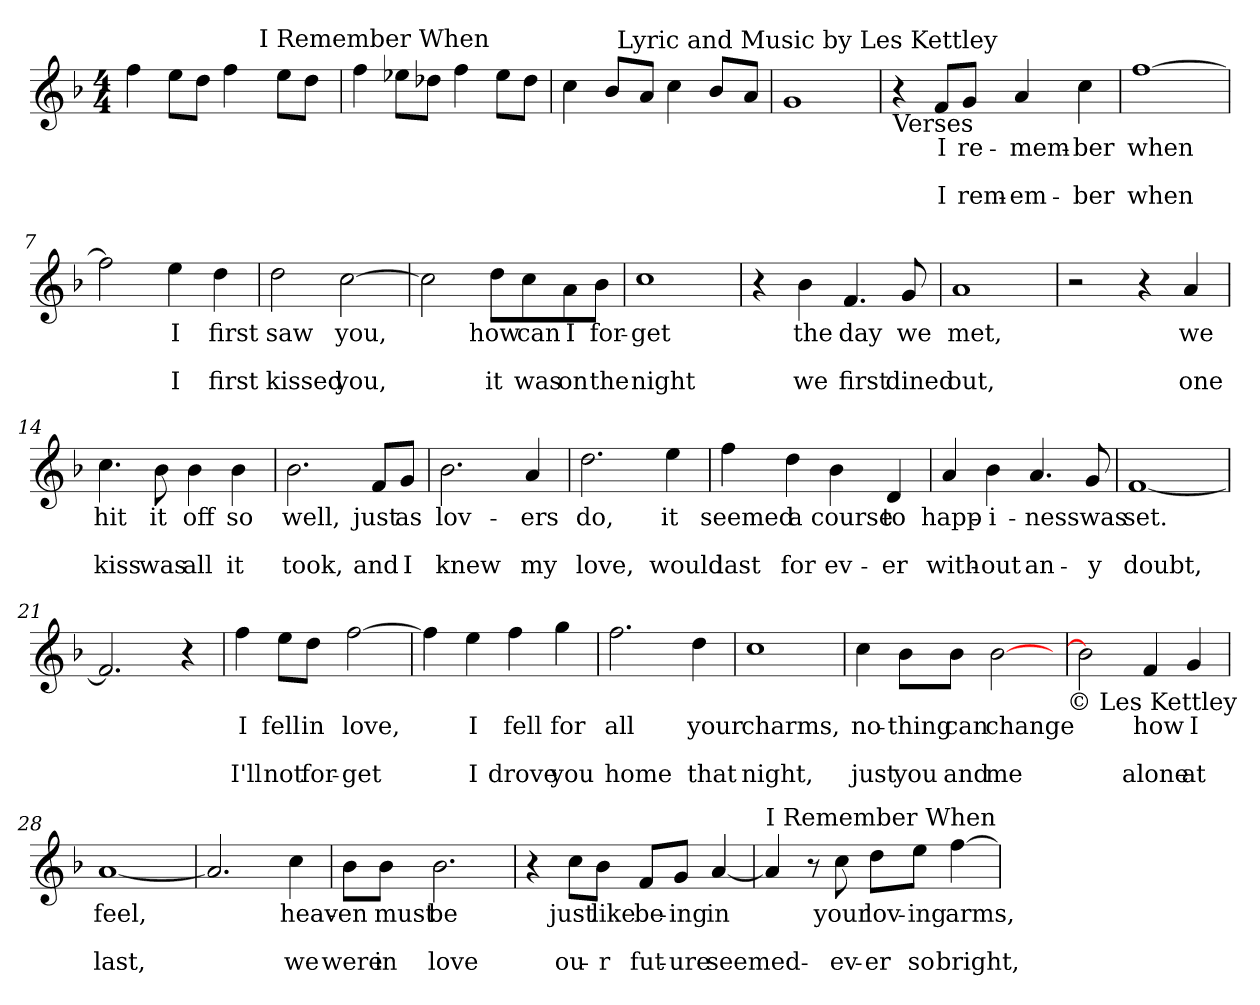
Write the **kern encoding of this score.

**kern	**text	**text	**text
*part1	*part1	*part1	*part1
*staff1	*staff1	*staff1	*staff1
*clefG2	*	*	*
*k[b-]	*	*	*
*F:	*	*	*
*M4/4	*	*	*
*MM100	*	*	*
=1	=1	=1	=1
!LO:TX:b:t=verses	!	!	!
!LO:TX:b:t=Intro	!	!	!
!LO:TX:b:t=to	!	!	!
*^	*	*	*
4ff\	2ryy	.	.	.
8ee\L	.	.	.	.
8dd\J	.	.	.	.
4ff\	8.ryy	.	.	.
!	!LO:TX:a:t=I Remember When	!	!	!
.	4ryy	.	.	.
8ee\L	.	.	.	.
8dd\J	.	.	.	.
.	16ryy	.	.	.
*v	*v	*	*	*
=2	=2	=2	=2
4ff\	.	.	.
8ee-X\L	.	.	.
8dd-X\J	.	.	.
4ff\	.	.	.
8ee-\L	.	.	.
8dd-\J	.	.	.
=3	=3	=3	=3
*^	*	*	*
4cc\	4ryy	.	.	.
8b-/L	32ryy	.	.	.
!	!LO:TX:a:t=Lyric and Music by Les Kettley	!	!	!
.	2ryy	.	.	.
8a/J	.	.	.	.
4cc\	.	.	.	.
8b-/L	.	.	.	.
.	8..ryy	.	.	.
8a/J	.	.	.	.
*v	*v	*	*	*
=4	=4	=4	=4
1g	.	.	.
!!LO:LB:g=z
=5	=5	=5	=5
!LO:TX:b:t=Verses	!	!	!
4r	.	.	.
!	!LO:LY:b	!	!LO:LY:b
8f/L	I	.	I
!	!LO:LY:b	!	!LO:LY:b
8g/J	re-	.	rem-
!	!LO:LY:b	!	!LO:LY:b
4a/	-mem-	.	-em-
!	!LO:LY:b	!	!LO:LY:b
4cc\	-ber	.	-ber
=6	=6	=6	=6
!	!LO:LY:b	!	!LO:LY:b
[1ff	when	.	when
=7	=7	=7	=7
2ff\]	.	.	.
!	!LO:LY:b	!	!LO:LY:b
4ee\	I	.	I
!	!LO:LY:b	!	!LO:LY:b
4dd\	first	.	first
=8	=8	=8	=8
!	!LO:LY:b	!	!LO:LY:b
2dd\	saw	.	kissed
!	!LO:LY:b	!	!LO:LY:b
[2cc\	you,	.	you,
=9	=9	=9	=9
2cc\]	.	.	.
!	!LO:LY:b	!	!LO:LY:b
8dd\L	how	.	it
!	!LO:LY:b	!	!LO:LY:b
8cc\	can	.	was
!	!LO:LY:b	!	!LO:LY:b
8a\	I	.	on
!	!LO:LY:b	!	!LO:LY:b
8b-\J	for-	.	the
=10	=10	=10	=10
!	!LO:LY:b	!	!LO:LY:b
1cc	-get	.	night
!!LO:LB:g=z
=11	=11	=11	=11
4r	.	.	.
!	!LO:LY:b	!	!LO:LY:b
4b-\	the	.	we
!	!LO:LY:b	!	!LO:LY:b
4.f/	day	.	first
!	!LO:LY:b	!	!LO:LY:b
8g/	we	.	dined
=12	=12	=12	=12
!	!LO:LY:b	!	!LO:LY:b
1a	met,	.	out,
=13	=13	=13	=13
2r	.	.	.
4r	.	.	.
!	!LO:LY:b	!	!LO:LY:b
4a/	we	.	one
=14	=14	=14	=14
!	!LO:LY:b	!	!LO:LY:b
4.cc\	hit	.	kiss
!	!LO:LY:b	!	!LO:LY:b
8b-\	it	.	was
!	!LO:LY:b	!	!LO:LY:b
4b-\	off	.	all
!	!LO:LY:b	!	!LO:LY:b
4b-\	so	.	it
=15	=15	=15	=15
!	!LO:LY:b	!	!LO:LY:b
2.b-\	well,	.	took,
!	!LO:LY:b	!	!LO:LY:b
8f/L	just	.	and
!	!LO:LY:b	!	!LO:LY:b
8g/J	as	.	I
=16	=16	=16	=16
!	!LO:LY:b	!	!LO:LY:b
2.b-\	lov-	.	knew
!	!LO:LY:b	!	!LO:LY:b
4a/	-ers	.	my
=17	=17	=17	=17
!	!LO:LY:b	!	!LO:LY:b
2.dd\	do,	.	love,
!	!LO:LY:b	!	!LO:LY:b
4ee\	it	.	would
!!LO:LB:g=z
=18	=18	=18	=18
!	!LO:LY:b	!	!LO:LY:b
4ff\	seemed	.	last
!	!LO:LY:b	!	!LO:LY:b
4dd\	a	.	for
!	!LO:LY:b	!	!LO:LY:b
4b-\	course	.	ev-
!	!LO:LY:b	!	!LO:LY:b
4d/	to	.	-er
=19	=19	=19	=19
!	!LO:LY:b	!	!LO:LY:b
4a/	happ-	.	with-
!	!LO:LY:b	!	!LO:LY:b
4b-\	-i-	.	-out
!	!LO:LY:b	!	!LO:LY:b
4.a/	-ness	.	an-
!	!LO:LY:b	!	!LO:LY:b
8g/	was	.	-y
=20	=20	=20	=20
!	!LO:LY:b	!	!LO:LY:b
[1f	set.	.	doubt,
=21	=21	=21	=21
2.f/]	.	.	.
4r	.	.	.
=22	=22	=22	=22
!	!LO:LY:b	!	!LO:LY:b
4ff\	I	.	I'll
!	!LO:LY:b	!	!LO:LY:b
8ee\L	fell	.	not
!	!LO:LY:b	!	!LO:LY:b
8dd\J	in	.	for-
!	!LO:LY:b	!	!LO:LY:b
[2ff\	love,	.	-get
=23	=23	=23	=23
4ff\]	.	.	.
!	!LO:LY:b	!	!LO:LY:b
4ee\	I	.	I
!	!LO:LY:b	!	!LO:LY:b
4ff\	fell	.	drove
!	!LO:LY:b	!	!LO:LY:b
4gg\	for	.	you
=24	=24	=24	=24
!	!LO:LY:b	!	!LO:LY:b
2.ff\	all	.	home
!	!LO:LY:b	!	!LO:LY:b
4dd\	your	.	that
!!LO:LB:g=z
=25	=25	=25	=25
!	!LO:LY:b	!	!LO:LY:b
1cc	charms,	.	night,
=26	=26	=26	=26
!	!LO:LY:b	!	!LO:LY:b
4cc\	no-	.	just
!	!LO:LY:b	!	!LO:LY:b
8b-\L	-thing	.	you
!	!LO:LY:b	!	!LO:LY:b
8b-\J	can	.	and
!	!LO:LY:b	!	!LO:LY:b
[2b-\	change	.	me
32ryy	.	.	.
!LO:TX:b:t=© Les Kettley	!	!	!
=27	=27	=27	=27
2b-\]	.	.	.
!	!LO:LY:b	!	!LO:LY:b
4f/	how	.	alone
!	!LO:LY:b	!	!LO:LY:b
4g/	I	.	at
=28	=28	=28	=28
!	!LO:LY:b	!	!LO:LY:b
[1a	feel,	.	last,
=29	=29	=29	=29
2.a/]	.	.	.
!	!LO:LY:b	!	!LO:LY:b
4cc\	heav-	.	we
=30	=30	=30	=30
!	!LO:LY:b	!	!LO:LY:b
8b-\L	-en	.	were
!	!LO:LY:b	!	!LO:LY:b
8b-\J	must	.	in
!	!LO:LY:b	!	!LO:LY:b
2.b-\	be	.	love
=31	=31	=31	=31
4r	.	.	.
!	!LO:LY:b	!	!LO:LY:b
8cc\L	just	.	ou-
!	!LO:LY:b	!	!LO:LY:b
8b-\J	like	.	-r
!	!LO:LY:b	!	!LO:LY:b
8f/L	be-	.	fut-
!	!LO:LY:b	!	!LO:LY:b
8g/J	-ing	.	-ure
!	!LO:LY:b	!	!LO:LY:b
[4a/	in	.	seemed-
!!LO:PB:g=z
=32	=32	=32	=32
!LO:TX:a:t=I Remember When	!	!	!
4a/]	.	.	.
8r	.	.	.
!	!LO:LY:b	!	!LO:LY:b
8cc\	your	.	-ev-
!	!LO:LY:b	!	!LO:LY:b
8dd\L	lov-	.	-er
!	!LO:LY:b	!	!LO:LY:b
8ee\J	-ing	.	so
!	!LO:LY:b	!	!LO:LY:b
[4ff\	arms,	.	bright,
=	=	=	=
*-	*-	*-	*-
